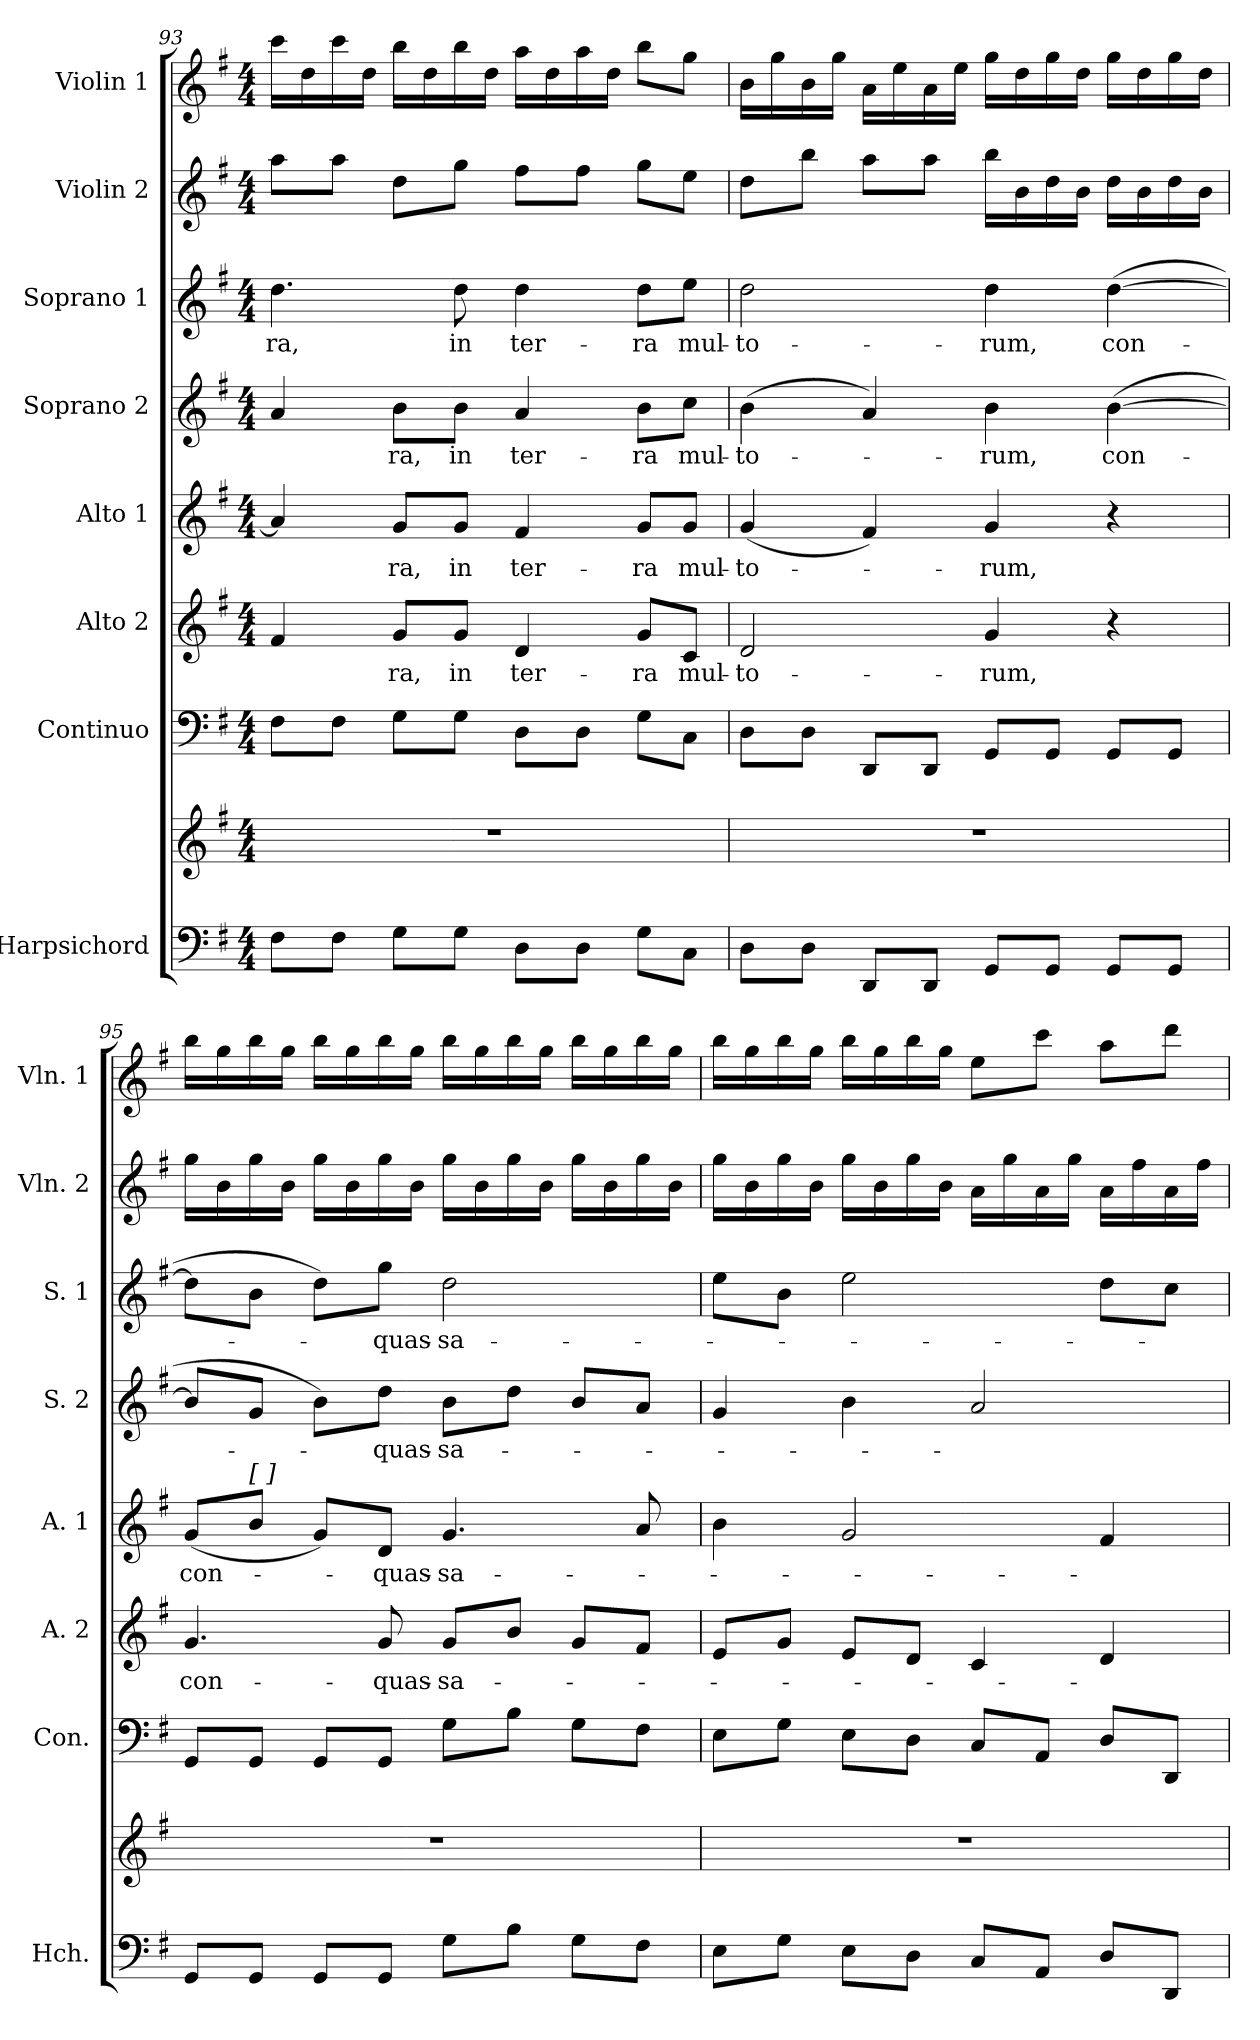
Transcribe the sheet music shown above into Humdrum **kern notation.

**kern	**kern	**kern	**kern	**text	**kern	**text	**kern	**text	**kern	**text	**kern	**kern
*part8	*part8	*part7	*part6	*part6	*part5	*part5	*part4	*part4	*part3	*part3	*part2	*part1
*staff9	*staff8	*staff7	*staff6	*staff6	*staff5	*staff5	*staff4	*staff4	*staff3	*staff3	*staff2	*staff1
*I"Harpsichord	*	*I"Continuo	*I"Alto 2	*	*I"Alto 1	*	*I"Soprano 2	*	*I"Soprano 1	*	*I"Violin 2	*I"Violin 1
*I'Hch.	*	*I'Con.	*I'A. 2	*	*I'A. 1	*	*I'S. 2	*	*I'S. 1	*	*I'Vln. 2	*I'Vln. 1
!!LO:PB:g=z
*clefF4	*clefG2	*clefF4	*clefG2	*	*clefG2	*	*clefG2	*	*clefG2	*	*clefG2	*clefG2
*k[f#]	*k[f#]	*k[f#]	*k[f#]	*	*k[f#]	*	*k[f#]	*	*k[f#]	*	*k[f#]	*k[f#]
*M4/4	*M4/4	*M4/4	*M4/4	*	*M4/4	*	*M4/4	*	*M4/4	*	*M4/4	*M4/4
=93	=93	=93	=93	=93	=93	=93	=93	=93	=93	=93	=93	=93
!	!	!	!	!	!	!	!	!	!	!LO:LY:b	!	!
8F#\L	1r	8F#\L	4f#/	.	4a/]	.	4a/	.	4.dd\	ra,	8aa\L	16ccc\LL
.	.	.	.	.	.	.	.	.	.	.	.	16dd\
8F#\J	.	8F#\J	.	.	.	.	.	.	.	.	8aa\J	16ccc\
.	.	.	.	.	.	.	.	.	.	.	.	16dd\JJ
!	!	!	!	!LO:LY:b	!	!LO:LY:b	!	!LO:LY:b	!	!	!	!
8G\L	.	8G\L	8g/L	-ra,	8g/L	-ra,	8b\L	-ra,	.	.	8dd\L	16bb\LL
.	.	.	.	.	.	.	.	.	.	.	.	16dd\
!	!	!	!	!LO:LY:b	!	!LO:LY:b	!	!LO:LY:b	!	!LO:LY:b	!	!
8G\J	.	8G\J	8g/J	in	8g/J	in	8b\J	in	8dd\	in	8gg\J	16bb\
.	.	.	.	.	.	.	.	.	.	.	.	16dd\JJ
!	!	!	!	!LO:LY:b	!	!LO:LY:b	!	!LO:LY:b	!	!LO:LY:b	!	!
8D\L	.	8D\L	4d/	ter-	4f#/	ter-	4a/	ter-	4dd\	ter-	8ff#\L	16aa\LL
.	.	.	.	.	.	.	.	.	.	.	.	16dd\
8D\J	.	8D\J	.	.	.	.	.	.	.	.	8ff#\J	16aa\
.	.	.	.	.	.	.	.	.	.	.	.	16dd\JJ
!	!	!	!	!LO:LY:b	!	!LO:LY:b	!	!LO:LY:b	!	!LO:LY:b	!	!
8G\L	.	8G\L	8g/L	-ra	8g/L	-ra	8b\L	-ra	8dd\L	-ra	8gg\L	8bb\L
!	!	!	!	!LO:LY:b	!	!LO:LY:b	!	!LO:LY:b	!	!LO:LY:b	!	!
8C\J	.	8C\J	8c/J	mul-	8g/J	mul-	8cc\J	mul-	8ee\J	mul-	8ee\J	8gg\J
=94	=94	=94	=94	=94	=94	=94	=94	=94	=94	=94	=94	=94
!	!	!	!	!LO:LY:b	!	!LO:LY:b	!	!LO:LY:b	!	!LO:LY:b	!	!
8D\L	1r	8D\L	2d/	-to-	(<4g/	-to-	(>4b\	-to-	2dd\	-to-	8dd\L	16b\LL
.	.	.	.	.	.	.	.	.	.	.	.	16gg\
8D\J	.	8D\J	.	.	.	.	.	.	.	.	8bb\J	16b\
.	.	.	.	.	.	.	.	.	.	.	.	16gg\JJ
8DD/L	.	8DD/L	.	.	4f#/)	.	4a/)	.	.	.	8aa\L	16a\LL
.	.	.	.	.	.	.	.	.	.	.	.	16ee\
8DD/J	.	8DD/J	.	.	.	.	.	.	.	.	8aa\J	16a\
.	.	.	.	.	.	.	.	.	.	.	.	16ee\JJ
!	!	!	!	!LO:LY:b	!	!LO:LY:b	!	!LO:LY:b	!	!LO:LY:b	!	!
8GG/L	.	8GG/L	4g/	-rum,	4g/	-rum,	4b\	-rum,	4dd\	-rum,	16bb\LL	16gg\LL
.	.	.	.	.	.	.	.	.	.	.	16b\	16dd\
8GG/J	.	8GG/J	.	.	.	.	.	.	.	.	16dd\	16gg\
.	.	.	.	.	.	.	.	.	.	.	16b\JJ	16dd\JJ
!	!	!	!	!	!	!	!	!LO:LY:b	!	!LO:LY:b	!	!
8GG/L	.	8GG/L	4r	.	4r	.	(>[4b\	con-	(>[4dd\	con-	16dd\LL	16gg\LL
.	.	.	.	.	.	.	.	.	.	.	16b\	16dd\
8GG/J	.	8GG/J	.	.	.	.	.	.	.	.	16dd\	16gg\
.	.	.	.	.	.	.	.	.	.	.	16b\JJ	16dd\JJ
!!LO:LB:g=z
=95	=95	=95	=95	=95	=95	=95	=95	=95	=95	=95	=95	=95
!	!	!	!	!LO:LY:b	!	!LO:LY:b	!	!	!	!	!	!
8GG/L	1r	8GG/L	4.g/	con-	(<8g/L	con-	8b/L]	.	8dd\L]	.	16gg\LL	16bb\LL
.	.	.	.	.	.	.	.	.	.	.	16b\	16gg\
!	!	!	!	!	!LO:TX:a:t=[  ]	!	!	!	!	!	!	!
8GG/J	.	8GG/J	.	.	8b/J	.	8g/J	.	8b\J	.	16gg\	16bb\
.	.	.	.	.	.	.	.	.	.	.	16b\JJ	16gg\JJ
8GG/L	.	8GG/L	.	.	8g/L)	.	8b\L)	.	8dd\L)	.	16gg\LL	16bb\LL
.	.	.	.	.	.	.	.	.	.	.	16b\	16gg\
!	!	!	!	!LO:LY:b	!	!LO:LY:b	!	!LO:LY:b	!	!LO:LY:b	!	!
8GG/J	.	8GG/J	8g/	-quas-	8d/J	-quas-	8dd\J	-quas-	8gg\J	-quas-	16gg\	16bb\
.	.	.	.	.	.	.	.	.	.	.	16b\JJ	16gg\JJ
!	!	!	!	!LO:LY:b	!	!LO:LY:b	!	!LO:LY:b	!	!LO:LY:b	!	!
8G\L	.	8G\L	8g/L	-sa-	4.g/	-sa-	8b\L	-sa-	2dd\	-sa-	16gg\LL	16bb\LL
.	.	.	.	.	.	.	.	.	.	.	16b\	16gg\
8B\J	.	8B\J	8b/J	.	.	.	8dd\J	.	.	.	16gg\	16bb\
.	.	.	.	.	.	.	.	.	.	.	16b\JJ	16gg\JJ
8G\L	.	8G\L	8g/L	.	.	.	8b/L	.	.	.	16gg\LL	16bb\LL
.	.	.	.	.	.	.	.	.	.	.	16b\	16gg\
8F#\J	.	8F#\J	8f#/J	.	8a/	.	8a/J	.	.	.	16gg\	16bb\
.	.	.	.	.	.	.	.	.	.	.	16b\JJ	16gg\JJ
=96	=96	=96	=96	=96	=96	=96	=96	=96	=96	=96	=96	=96
8E\L	1r	8E\L	8e/L	.	4b\	.	4g/	.	8ee\L	.	16gg\LL	16bb\LL
.	.	.	.	.	.	.	.	.	.	.	16b\	16gg\
8G\J	.	8G\J	8g/J	.	.	.	.	.	8b\J	.	16gg\	16bb\
.	.	.	.	.	.	.	.	.	.	.	16b\JJ	16gg\JJ
8E\L	.	8E\L	8e/L	.	2g/	.	4b\	.	2ee\	.	16gg\LL	16bb\LL
.	.	.	.	.	.	.	.	.	.	.	16b\	16gg\
8D\J	.	8D\J	8d/J	.	.	.	.	.	.	.	16gg\	16bb\
.	.	.	.	.	.	.	.	.	.	.	16b\JJ	16gg\JJ
8C/L	.	8C/L	4c/	.	.	.	2a/	.	.	.	16a\LL	8ee\L
.	.	.	.	.	.	.	.	.	.	.	16gg\	.
8AA/J	.	8AA/J	.	.	.	.	.	.	.	.	16a\	8ccc\J
.	.	.	.	.	.	.	.	.	.	.	16gg\JJ	.
8D/L	.	8D/L	4d/	.	4f#/	.	.	.	8dd\L	.	16a\LL	8aa\L
.	.	.	.	.	.	.	.	.	.	.	16ff#\	.
8DD/J	.	8DD/J	.	.	.	.	.	.	8cc\J	.	16a\	8ddd\J
.	.	.	.	.	.	.	.	.	.	.	16ff#\JJ	.
=	=	=	=	=	=	=	=	=	=	=	=	=
*-	*-	*-	*-	*-	*-	*-	*-	*-	*-	*-	*-	*-
